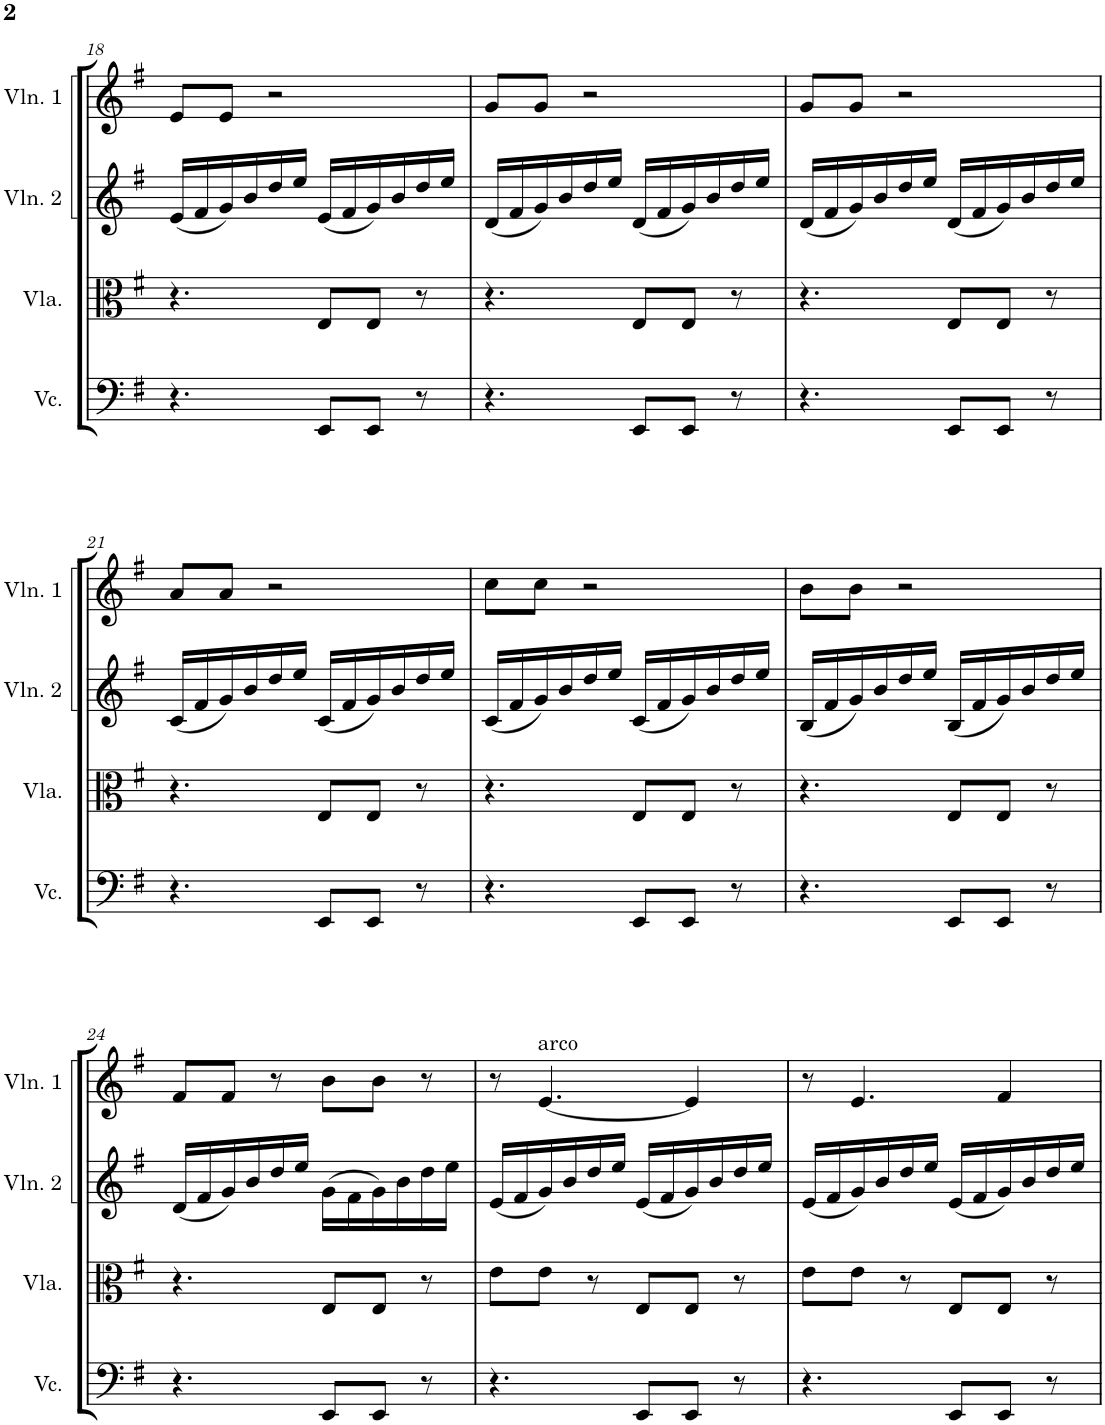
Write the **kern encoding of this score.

**kern	**kern	**kern	**kern
*part4	*part3	*part2	*part1
*staff4	*staff3	*staff2	*staff1
*I"Violoncello	*I"Viola	*I"Violin 2	*I"Violin 1
*I'Vc.	*I'Vla.	*I'Vln. 2	*I'Vln. 1
!!LO:PB:g=z
*clefF4	*clefC3	*clefG2	*clefG2
*k[f#]	*k[f#]	*k[f#]	*k[f#]
*M6/8	*M6/8	*M6/8	*M6/8
=18	=18	=18	=18
4.r	4.r	(16e/LL	8e/L
.	.	16f#/	.
.	.	16g/)	8e/J
.	.	16b/	.
.	.	16dd/	2r
.	.	16ee/JJ	.
8EE/L	8E/L	(16e/LL	.
.	.	16f#/	.
8EE/J	8E/J	16g/)	.
.	.	16b/	.
8r	8r	16dd/	.
.	.	16ee/JJ	.
=19	=19	=19	=19
4.r	4.r	(16d/LL	8g/L
.	.	16f#/	.
.	.	16g/)	8g/J
.	.	16b/	.
.	.	16dd/	2r
.	.	16ee/JJ	.
8EE/L	8E/L	(16d/LL	.
.	.	16f#/	.
8EE/J	8E/J	16g/)	.
.	.	16b/	.
8r	8r	16dd/	.
.	.	16ee/JJ	.
=20	=20	=20	=20
4.r	4.r	(16d/LL	8g/L
.	.	16f#/	.
.	.	16g/)	8g/J
.	.	16b/	.
.	.	16dd/	2r
.	.	16ee/JJ	.
8EE/L	8E/L	(16d/LL	.
.	.	16f#/	.
8EE/J	8E/J	16g/)	.
.	.	16b/	.
8r	8r	16dd/	.
.	.	16ee/JJ	.
!!LO:LB:g=z
=21	=21	=21	=21
4.r	4.r	(16c/LL	8a/L
.	.	16f#/	.
.	.	16g/)	8a/J
.	.	16b/	.
.	.	16dd/	2r
.	.	16ee/JJ	.
8EE/L	8E/L	(16c/LL	.
.	.	16f#/	.
8EE/J	8E/J	16g/)	.
.	.	16b/	.
8r	8r	16dd/	.
.	.	16ee/JJ	.
=22	=22	=22	=22
4.r	4.r	(16c/LL	8cc\L
.	.	16f#/	.
.	.	16g/)	8cc\J
.	.	16b/	.
.	.	16dd/	2r
.	.	16ee/JJ	.
8EE/L	8E/L	(16c/LL	.
.	.	16f#/	.
8EE/J	8E/J	16g/)	.
.	.	16b/	.
8r	8r	16dd/	.
.	.	16ee/JJ	.
=23	=23	=23	=23
4.r	4.r	(16B/LL	8b\L
.	.	16f#/	.
.	.	16g/)	8b\J
.	.	16b/	.
.	.	16dd/	2r
.	.	16ee/JJ	.
8EE/L	8E/L	(16B/LL	.
.	.	16f#/	.
8EE/J	8E/J	16g/)	.
.	.	16b/	.
8r	8r	16dd/	.
.	.	16ee/JJ	.
!!LO:LB:g=z
=24	=24	=24	=24
4.r	4.r	(16d/LL	8f#/L
.	.	16f#/	.
.	.	16g/)	8f#/J
.	.	16b/	.
.	.	16dd/	8r
.	.	16ee/JJ	.
8EE/L	8E/L	(16g\LL	8b\L
.	.	16f#\	.
8EE/J	8E/J	16g\)	8b\J
.	.	16b\	.
8r	8r	16dd\	8r
.	.	16ee\JJ	.
=25	=25	=25	=25
4.r	8e\L	(16e/LL	8r
.	.	16f#/	.
!	!	!	!LO:TX:a:t=arco
.	8e\J	16g/)	[4.e/
.	.	16b/	.
.	8r	16dd/	.
.	.	16ee/JJ	.
8EE/L	8E/L	(16e/LL	.
.	.	16f#/	.
8EE/J	8E/J	16g/)	4e/]
.	.	16b/	.
8r	8r	16dd/	.
.	.	16ee/JJ	.
=26	=26	=26	=26
4.r	8e\L	(16e/LL	8r
.	.	16f#/	.
.	8e\J	16g/)	4.e/
.	.	16b/	.
.	8r	16dd/	.
.	.	16ee/JJ	.
8EE/L	8E/L	(16e/LL	.
.	.	16f#/	.
8EE/J	8E/J	16g/)	4f#/
.	.	16b/	.
8r	8r	16dd/	.
.	.	16ee/JJ	.
=	=	=	=
*-	*-	*-	*-
